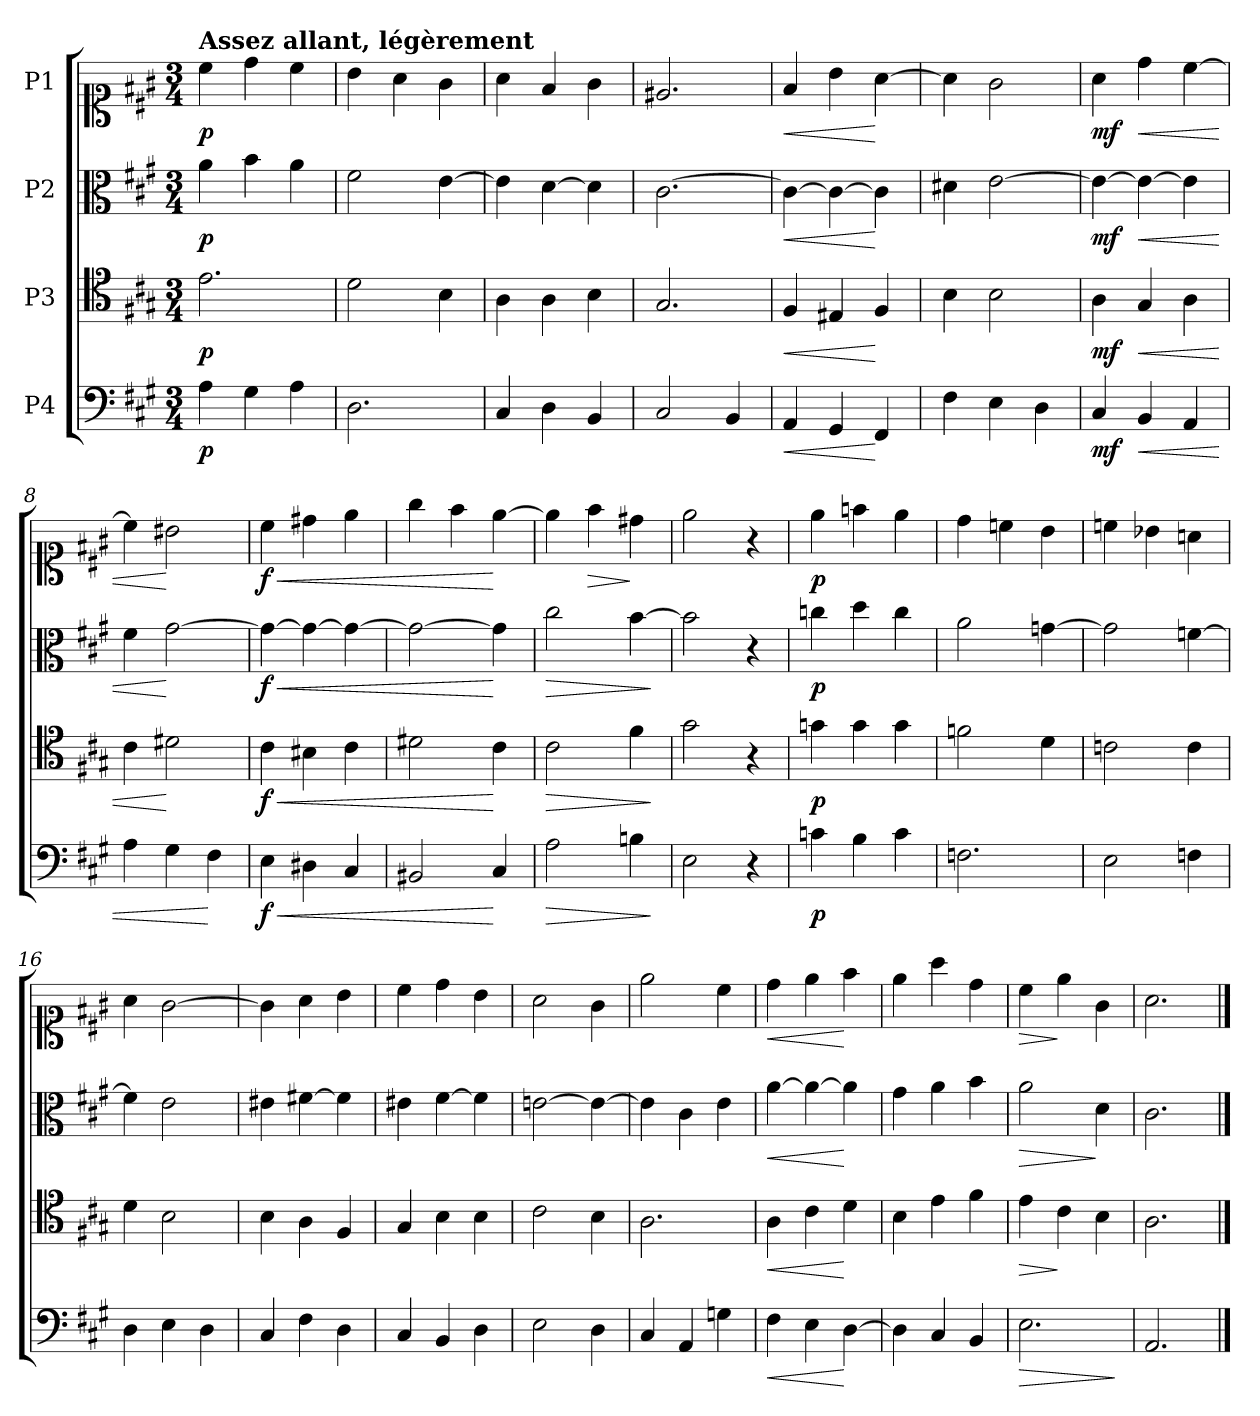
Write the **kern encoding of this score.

**kern	**dynam	**kern	**dynam	**kern	**dynam	**kern	**dynam
*part4	*part4	*part3	*part3	*part2	*part2	*part1	*part1
*staff4	*staff4	*staff3	*staff3	*staff2	*staff2	*staff1	*staff1
*I"P4	*	*I"P3	*	*I"P2	*	*I"P1	*
!!LO:PB:g=z
*clefF4	*	*clefC4	*	*clefC3	*	*clefC1	*
*k[f#c#g#]	*	*k[f#c#g#]	*	*k[f#c#g#]	*	*k[f#c#g#]	*
*A:	*	*A:	*	*A:	*	*A:	*
*M3/4	*	*M3/4	*	*M3/4	*	*M3/4	*
=1	=1	=1	=1	=1	=1	=1	=1
!	!	!	!	!	!	!LO:TX:a:B:t=Assez allant, légèrement	!
4Ai\	p	2.ei\	p	4ai\	p	4cc#i\	p
4G#i\	.	.	.	4bi\	.	4ddi\	.
4Ai\	.	.	.	4ai\	.	4cc#i\	.
=2	=2	=2	=2	=2	=2	=2	=2
2.Di\	.	2di\	.	2f#i\	.	4bi\	.
.	.	.	.	.	.	4ai\	.
.	.	4Bi\	.	[>4ei\	.	4g#i\	.
=3	=3	=3	=3	=3	=3	=3	=3
4C#i/	.	4Ai\	.	4ei\]	.	4ai\	.
4Di\	.	4Ai\	.	[>4di\	.	4f#i/	.
4BBi/	.	4Bi\	.	4di\]	.	4g#i\	.
=4	=4	=4	=4	=4	=4	=4	=4
2C#i/	.	2.G#i/	.	[>2.c#i\	.	2.e#Xi/	.
4BBi/	.	.	.	.	.	.	.
=5	=5	=5	=5	=5	=5	=5	=5
!	!LO:HP:b	!	!LO:HP:b	!	!LO:HP:b	!	!LO:HP:b
4AAi/	<	4F#i/	<	4c#i\_>	<	4f#i/	<
4GG#i/	.	4E#Xi/	.	4c#i\_>	.	4bi\	.
4FF#i/	[	4F#i/	[	4c#i\]	[	[>4ai\	[
=6	=6	=6	=6	=6	=6	=6	=6
4F#i\	.	4Bi\	.	4d#Xi\	.	4ai\]	.
4Ei\	.	2Bi\	.	[>2ei\	.	2g#i\	.
4Di\	.	.	.	.	.	.	.
=7	=7	=7	=7	=7	=7	=7	=7
4C#i/	mf	4Ai\	mf	4ei\_>	mf	4ai\	mf
!	!LO:HP:b	!	!LO:HP:b	!	!LO:HP:b	!	!LO:HP:b
4BBi/	<	4G#i/	<	4ei\_>	<	4ddi\	<
4AAi/	.	4Ai\	.	4ei\]	.	[>4cc#i\	.
=8	=8	=8	=8	=8	=8	=8	=8
4Ai\	.	4c#i\	.	4f#i\	.	4cc#i\]	.
4G#i\	.	2d#Xi\	[	[>2g#i\	[	2b#Xi\	[
4F#i\	[	.	.	.	.	.	.
!!LO:LB:g=z
=9	=9	=9	=9	=9	=9	=9	=9
!	!LO:HP:b	!	!LO:HP:b	!	!LO:HP:b	!	!LO:HP:b
4Ei\	< f	4c#i\	< f	4g#i\_>	< f	4cc#i\	< f
4D#Xi\	.	4B#Xi\	.	4g#i\_>	.	4dd#Xi\	.
4C#i/	.	4c#i\	.	4g#i\_>	.	4eei\	.
=10	=10	=10	=10	=10	=10	=10	=10
2BB#Xi/	.	2d#Xi\	.	2g#i\_>	.	4gg#i\	.
.	.	.	.	.	.	4ff#i\	.
4C#i/	[	4c#i\	[	4g#i\]	[	[>4eei\	[
=11	=11	=11	=11	=11	=11	=11	=11
!	!LO:HP:b	!	!LO:HP:b	!	!LO:HP:b	!	!
2Ai\	>	2c#i\	>	2cc#i\	>	4eei\]	.
!	!	!	!	!	!	!	!LO:HP:b
.	.	.	.	.	.	4ff#i\	>
4Bni\	.	4f#i\	.	[>4bi\	.	4dd#Xi\	]
.	]	.	]	.	]	.	.
=12	=12	=12	=12	=12	=12	=12	=12
2Ei\	.	2g#i\	.	2bi\]	.	2eei\	.
4r	.	4r	.	4r	.	4r	.
=13	=13	=13	=13	=13	=13	=13	=13
4cni\	p	4gni\	p	4ccni\	p	4eei\	p
4Bi\	.	4gi\	.	4ddi\	.	4ffni\	.
4ci\	.	4gi\	.	4cci\	.	4eei\	.
=14	=14	=14	=14	=14	=14	=14	=14
2.Fni\	.	2fni\	.	2ai\	.	4ddi\	.
.	.	.	.	.	.	4ccni\	.
.	.	4di\	.	[>4gni\	.	4bi\	.
=15	=15	=15	=15	=15	=15	=15	=15
2Ei\	.	2cni\	.	2gi\]	.	4ccni\	.
.	.	.	.	.	.	4b-Xi\	.
4Fni\	.	4ci\	.	[>4fni\	.	4ani\	.
!!LO:PB:g=z
=16	=16	=16	=16	=16	=16	=16	=16
4Di\	.	4di\	.	4fi\]	.	4ai\	.
4Ei\	.	2Bi\	.	2ei\	.	[>2g#i\	.
4Di\	.	.	.	.	.	.	.
=17	=17	=17	=17	=17	=17	=17	=17
4C#i/	.	4Bi\	.	4e#Xi\	.	4g#i\]	.
4F#i\	.	4Ai\	.	[>4f#Xi\	.	4ai\	.
4Di\	.	4F#i/	.	4f#i\]	.	4bi\	.
=18	=18	=18	=18	=18	=18	=18	=18
4C#i/	.	4G#i/	.	4e#Xi\	.	4cc#i\	.
4BBi/	.	4Bi\	.	[>4f#i\	.	4ddi\	.
4Di\	.	4Bi\	.	4f#i\]	.	4bi\	.
=19	=19	=19	=19	=19	=19	=19	=19
2Ei\	.	2c#i\	.	[>2eni\	.	2ai\	.
4Di\	.	4Bi\	.	4ei\_>	.	4g#i\	.
!!LO:LB:g=z
=20	=20	=20	=20	=20	=20	=20	=20
4C#i/	.	2.Ai\	.	4ei\]	.	2eei\	.
4AAi/	.	.	.	4c#i\	.	.	.
4Gni\	.	.	.	4ei\	.	4cc#i\	.
=21	=21	=21	=21	=21	=21	=21	=21
!	!LO:HP:b	!	!LO:HP:b	!	!LO:HP:b	!	!LO:HP:b
4F#i\	<	4Ai\	<	[>4ai\	<	4ddi\	<
4Ei\	.	4c#i\	.	4ai\_>	.	4eei\	.
[>4Di\	[	4di\	[	4ai\]	[	4ff#i\	[
=22	=22	=22	=22	=22	=22	=22	=22
4Di\]	.	4Bi\	.	4g#i\	.	4eei\	.
4C#i/	.	4ei\	.	4ai\	.	4aai\	.
4BBi/	.	4f#i\	.	4bi\	.	4ddi\	.
=23	=23	=23	=23	=23	=23	=23	=23
!	!LO:HP:b	!	!LO:HP:b	!	!LO:HP:b	!	!LO:HP:b
2.Ei\	>	4ei\	>	2ai\	>	4cc#i\	>
.	.	4c#i\	]	.	.	4eei\	]
.	.	4Bi\	.	4di\	]	4g#i\	.
.	]	.	.	.	.	.	.
=24	=24	=24	=24	=24	=24	=24	=24
2.AAi/	.	2.Ai\	.	2.c#i\	.	2.ai\	.
==	==	==	==	==	==	==	==
*-	*-	*-	*-	*-	*-	*-	*-
